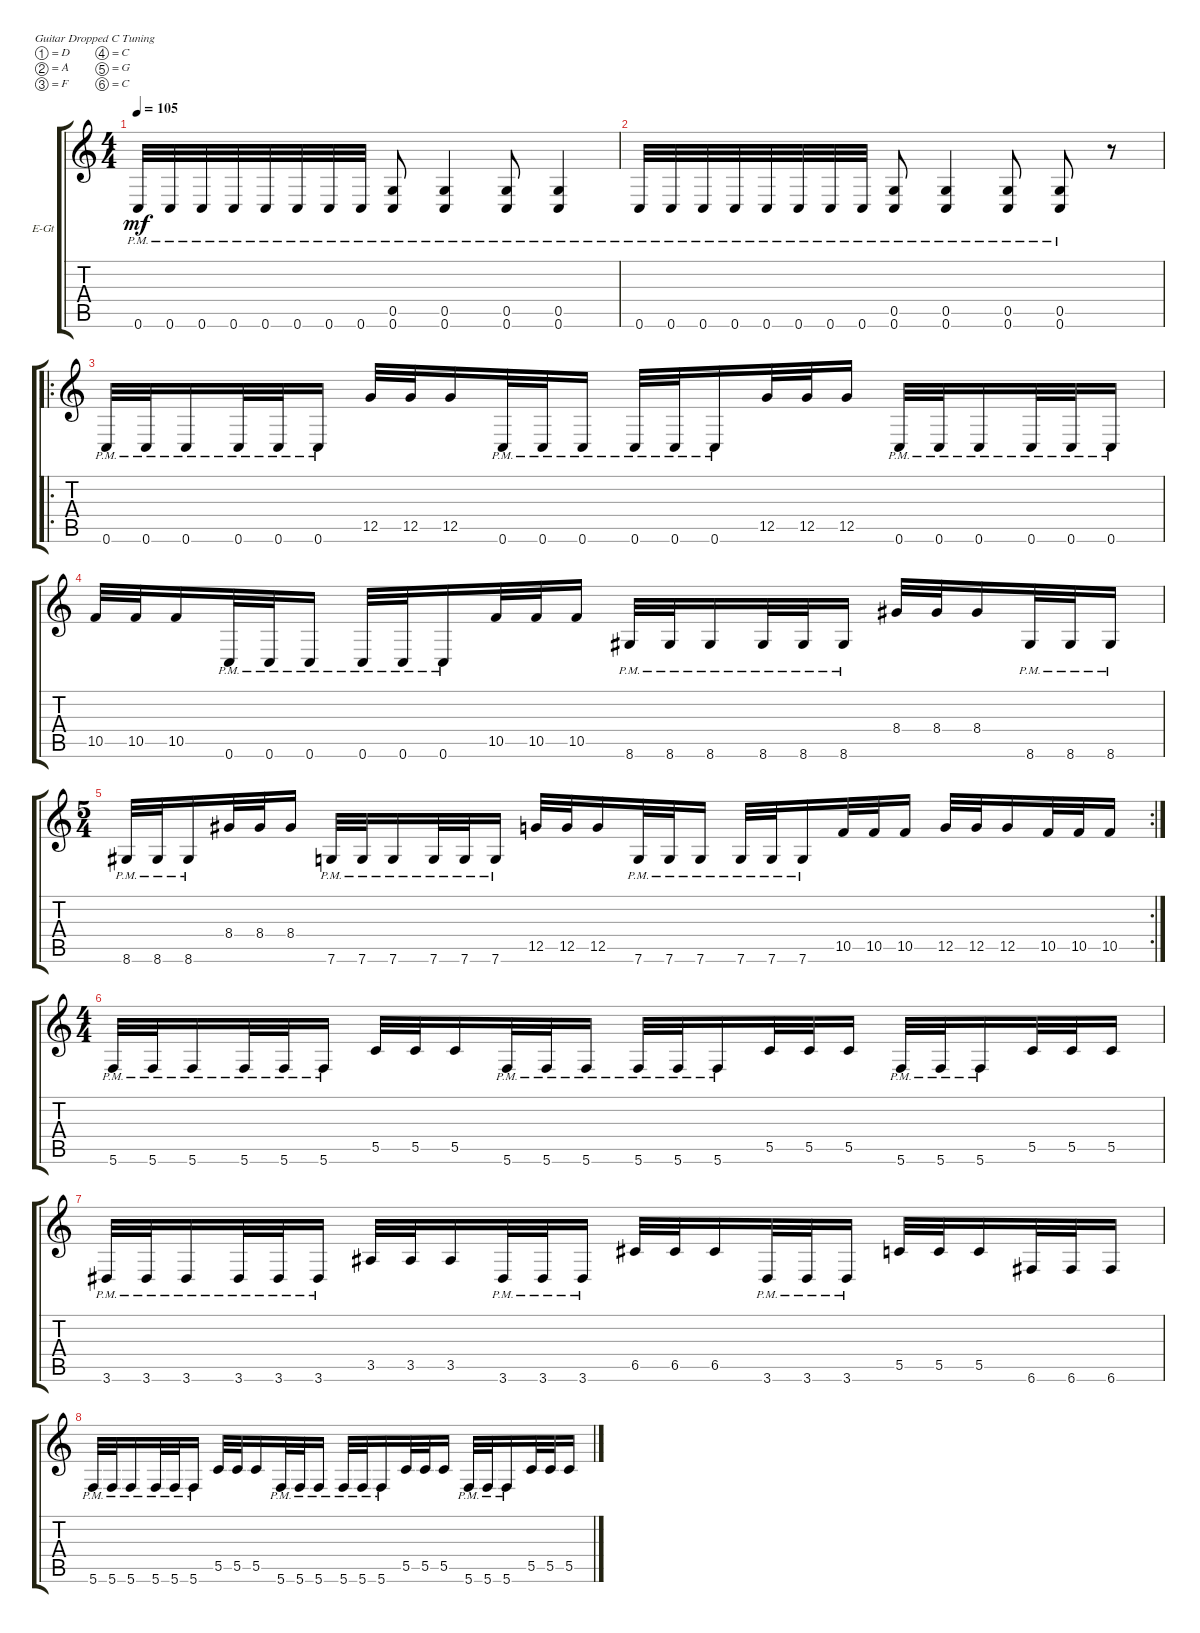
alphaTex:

\defaultSystemsLayout 4
\bracketExtendMode groupsimilarinstruments
\firstSystemTrackNameOrientation horizontal
\otherSystemsTrackNameOrientation horizontal
\track ("Electric Guitar" "E-Gt") {instrument overdrivenguitar}
\staff {score tabs}
\tuning (D4 A3 F3 C3 G2 C2)
\ts (4 4)
\tempo 105
\clef g2
\ks c
0.6{pm}.32{dy mf} 0.6{pm}.32 0.6{pm}.32 0.6{pm}.32 0.6{pm}.32 0.6{pm}.32 0.6{pm}.32 0.6{pm}.32 (0.6{pm} 0.5{pm}).8 (0.6{pm} 0.5{pm}).4 (0.6{pm} 0.5{pm}).8 (0.6{pm} 0.5{pm}).4 |
0.6{pm}.32 0.6{pm}.32 0.6{pm}.32 0.6{pm}.32 0.6{pm}.32 0.6{pm}.32 0.6{pm}.32 0.6{pm}.32 (0.6{pm} 0.5{pm}).8 (0.6{pm} 0.5{pm}).4 (0.6{pm} 0.5{pm}).8 (0.6{pm} 0.5{pm}).8 r.8 |
\ro
0.6{pm}.32 0.6{pm}.32 0.6{pm}.16 0.6{pm}.32 0.6{pm}.32 0.6{pm}.16 12.5.32 12.5.32 12.5.16 0.6{pm}.32 0.6{pm}.32 0.6{pm}.16 0.6{pm}.32 0.6{pm}.32 0.6{pm}.16 12.5.32 12.5.32 12.5.16 0.6{pm}.32 0.6{pm}.32 0.6{pm}.16 0.6{pm}.32 0.6{pm}.32 0.6{pm}.16 |
10.5.32 10.5.32 10.5.16 0.6{pm}.32 0.6{pm}.32 0.6{pm}.16 0.6{pm}.32 0.6{pm}.32 0.6{pm}.16 10.5.32 10.5.32 10.5.16 8.6{pm}.32 8.6{pm}.32 8.6{pm}.16 8.6{pm}.32 8.6{pm}.32 8.6{pm}.16 8.4.32 8.4.32 8.4.16 8.6{pm}.32 8.6{pm}.32 8.6{pm}.16 |
\rc 2
\ts (5 4)
8.6{pm}.32 8.6{pm}.32 8.6{pm}.16 8.4.32 8.4.32 8.4.16 7.6{pm}.32 7.6{pm}.32 7.6{pm}.16 7.6{pm}.32 7.6{pm}.32 7.6{pm}.16 12.5.32 12.5.32 12.5.16 7.6{pm}.32 7.6{pm}.32 7.6{pm}.16 7.6{pm}.32 7.6{pm}.32 7.6{pm}.16 10.5.32 10.5.32 10.5.16 12.5.32 12.5.32 12.5.16 10.5.32 10.5.32 10.5.16 |
\ts (4 4)
5.6{pm}.32 5.6{pm}.32 5.6{pm}.16 5.6{pm}.32 5.6{pm}.32 5.6{pm}.16 5.5.32 5.5.32 5.5.16 5.6{pm}.32 5.6{pm}.32 5.6{pm}.16 5.6{pm}.32 5.6{pm}.32 5.6{pm}.16 5.5.32 5.5.32 5.5.16 5.6{pm}.32 5.6{pm}.32 5.6{pm}.16 5.5.32 5.5.32 5.5.16 |
3.6{pm}.32 3.6{pm}.32 3.6{pm}.16 3.6{pm}.32 3.6{pm}.32 3.6{pm}.16 3.5.32 3.5.32 3.5.16 3.6{pm}.32 3.6{pm}.32 3.6{pm}.16 6.5.32 6.5.32 6.5.16 3.6{pm}.32 3.6{pm}.32 3.6{pm}.16 5.5.32 5.5.32 5.5.16 6.6.32 6.6.32 6.6.16 |
5.6{pm}.32 5.6{pm}.32 5.6{pm}.16 5.6{pm}.32 5.6{pm}.32 5.6{pm}.16 5.5.32 5.5.32 5.5.16 5.6{pm}.32 5.6{pm}.32 5.6{pm}.16 5.6{pm}.32 5.6{pm}.32 5.6{pm}.16 5.5.32 5.5.32 5.5.16 5.6{pm}.32 5.6{pm}.32 5.6{pm}.16 5.5.32 5.5.32 5.5.16
